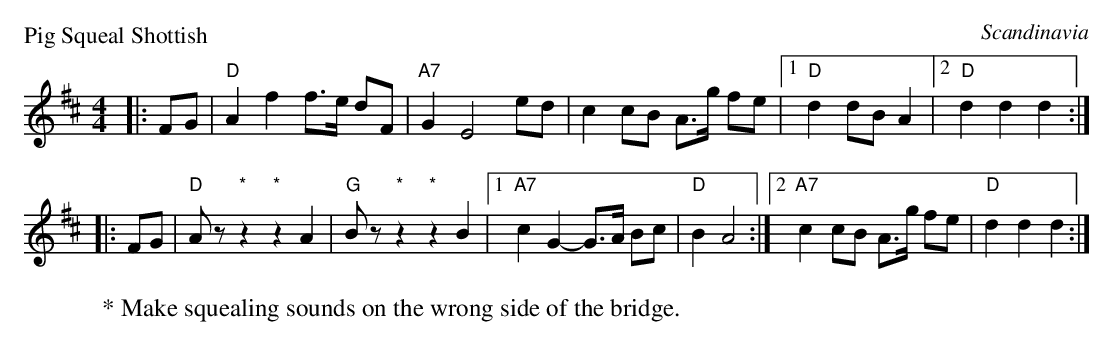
X:1
P: Pig Squeal Shottish
O: Scandinavia
W: * Make squealing sounds on the wrong side of the bridge.
M: 4/4
L: 1/8
K: D
|: FG \
| "D"A2 f2 f>e dF | "A7"G2 E4 ed | c2 cB A>g fe |1 "D"d2 dB A2 |2 "D"d2 d2 d2 :|
|: FG \
| "D"Az "*"z2 "*"z2 A2 | "G"Bz "*"z2 "*"z2 B2 |1 "A7"c2 G2- G>A Bc | "D"B2 A4 :|2 "A7"c2 cB A>g fe | "D"d2 d2 d2 :|
